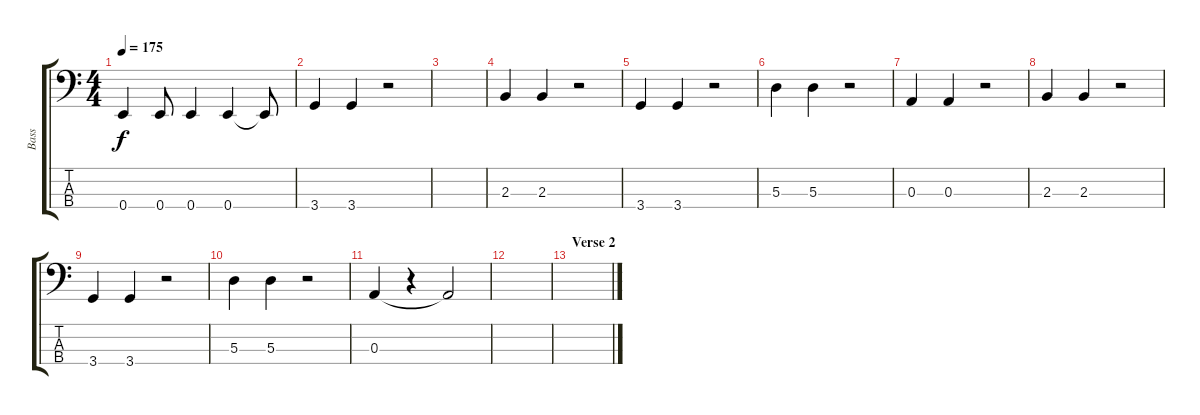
\track ("Bass" "Bass") {instrument electricbassfinger}
\staff {score tabs}
\tuning (G2 D2 A1 E1) {hide}
\ts (4 4)
\tempo 175
\clef f4
\ks c
0.4.4{dy f} 0.4.8 0.4.4 0.4.4 0.4{t}.8 |
3.4.4 3.4.4 r.2 |
|
2.3.4 2.3.4 r.2 |
3.4.4 3.4.4 r.2 |
5.3.4 5.3.4 r.2 |
0.3.4 0.3.4 r.2 |
2.3.4 2.3.4 r.2 |
3.4.4 3.4.4 r.2 |
5.3.4 5.3.4 r.2 |
0.3.4 r.4 0.3{t}.2 |
|
\section ("" "Verse 2")
